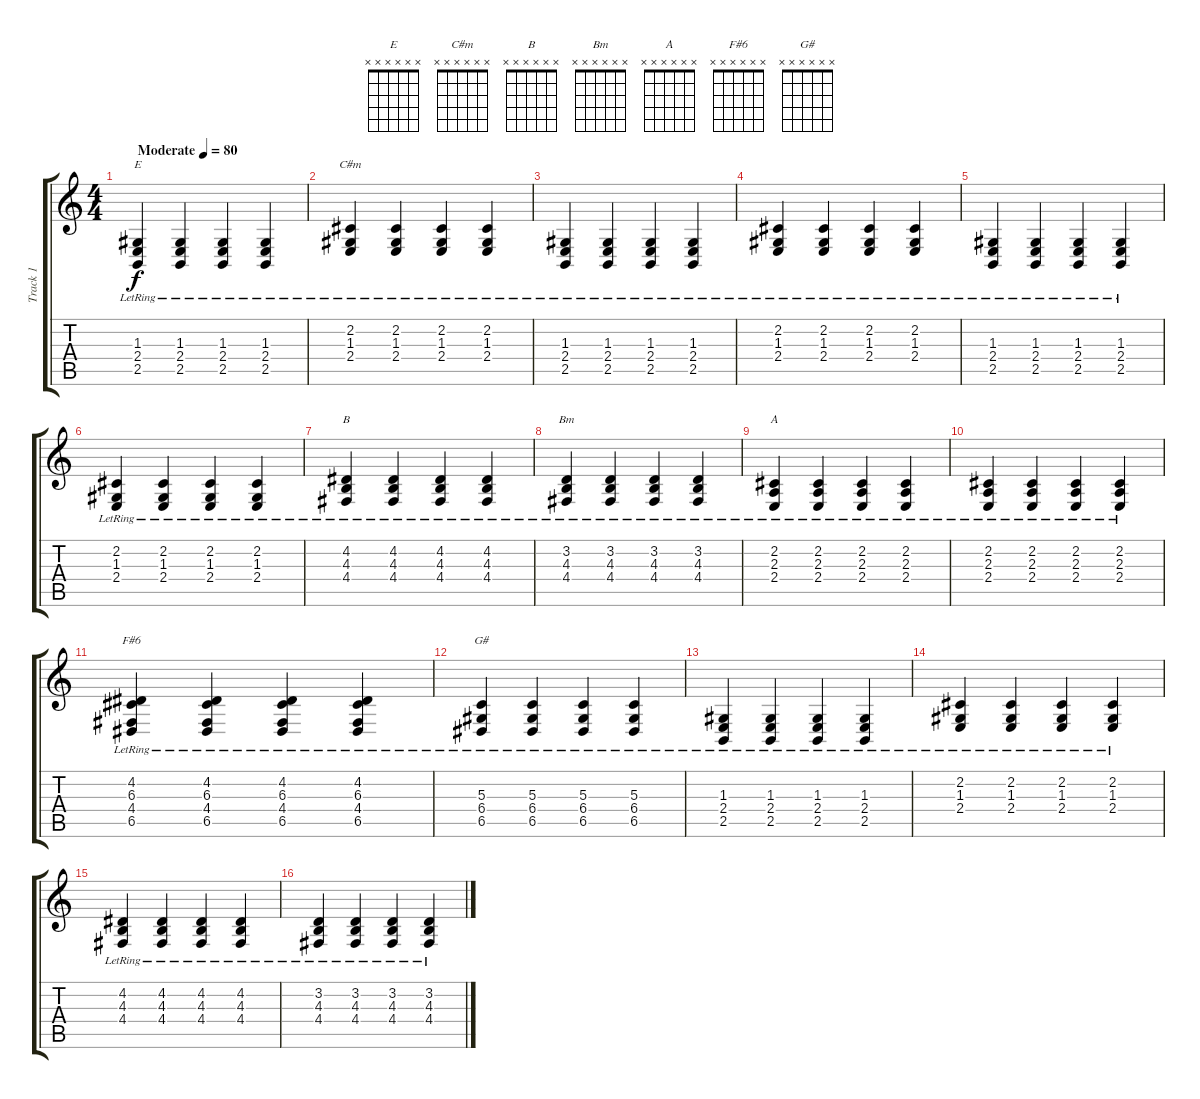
\track ("Track 1" "Track 1") {instrument electricgrandpiano}
\staff {score tabs}
\tuning (E4 B3 G3 D3 A2 E2) {hide}
\chord ("E" x x x x x x)
\chord ("C#m" x x x x x x)
\chord ("B" x x x x x x)
\chord ("Bm" x x x x x x)
\chord ("A" x x x x x x)
\chord ("F#6" x x x x x x)
\chord ("G#" x x x x x x)
\ts (4 4)
\tempo (80 "Moderate")
\clef g2
\ks c
(1.3{lr} 2.4{lr} 2.5{lr}).4{ch "E" dy f instrument electricgrandpiano} (1.3{lr} 2.4{lr} 2.5{lr}).4 (1.3{lr} 2.4{lr} 2.5{lr}).4 (1.3{lr} 2.4{lr} 2.5{lr}).4 |
(2.2{lr} 1.3{lr} 2.4{lr}).4{ch "C#m"} (2.2{lr} 1.3{lr} 2.4{lr}).4 (2.2{lr} 1.3{lr} 2.4{lr}).4 (2.2{lr} 1.3{lr} 2.4{lr}).4 |
(1.3{lr} 2.4{lr} 2.5{lr}).4 (1.3{lr} 2.4{lr} 2.5{lr}).4 (1.3{lr} 2.4{lr} 2.5{lr}).4 (1.3{lr} 2.4{lr} 2.5{lr}).4 |
(2.2{lr} 1.3{lr} 2.4{lr}).4 (2.2{lr} 1.3{lr} 2.4{lr}).4 (2.2{lr} 1.3{lr} 2.4{lr}).4 (2.2{lr} 1.3{lr} 2.4{lr}).4 |
(1.3{lr} 2.4{lr} 2.5{lr}).4 (1.3{lr} 2.4{lr} 2.5{lr}).4 (1.3{lr} 2.4{lr} 2.5{lr}).4 (1.3{lr} 2.4{lr} 2.5{lr}).4 |
(2.2{lr} 1.3{lr} 2.4{lr}).4 (2.2{lr} 1.3{lr} 2.4{lr}).4 (2.2{lr} 1.3{lr} 2.4{lr}).4 (2.2{lr} 1.3{lr} 2.4{lr}).4 |
(4.2{lr} 4.3{lr} 4.4{lr}).4{ch "B"} (4.2{lr} 4.3{lr} 4.4{lr}).4 (4.2{lr} 4.3{lr} 4.4{lr}).4 (4.2{lr} 4.3{lr} 4.4{lr}).4 |
(3.2{lr} 4.3{lr} 4.4{lr}).4{ch "Bm"} (3.2{lr} 4.3{lr} 4.4{lr}).4 (3.2{lr} 4.3{lr} 4.4{lr}).4 (3.2{lr} 4.3{lr} 4.4{lr}).4 |
(2.2{lr} 2.3{lr} 2.4{lr}).4{ch "A"} (2.2{lr} 2.3{lr} 2.4{lr}).4 (2.2{lr} 2.3{lr} 2.4{lr}).4 (2.2{lr} 2.3{lr} 2.4{lr}).4 |
(2.2{lr} 2.3{lr} 2.4{lr}).4 (2.2{lr} 2.3{lr} 2.4{lr}).4 (2.2{lr} 2.3{lr} 2.4{lr}).4 (2.2{lr} 2.3{lr} 2.4{lr}).4 |
(4.2{lr} 6.3{lr} 4.4{lr} 6.5{lr}).4{ch "F#6"} (4.2{lr} 6.3{lr} 4.4{lr} 6.5{lr}).4 (4.2{lr} 6.3{lr} 4.4{lr} 6.5{lr}).4 (4.2{lr} 6.3{lr} 4.4{lr} 6.5{lr}).4 |
(5.3{lr} 6.4{lr} 6.5{lr}).4{ch "G#"} (5.3{lr} 6.4{lr} 6.5{lr}).4 (5.3{lr} 6.4{lr} 6.5{lr}).4 (5.3{lr} 6.4{lr} 6.5{lr}).4 |
(1.3{lr} 2.4{lr} 2.5{lr}).4 (1.3{lr} 2.4{lr} 2.5{lr}).4 (1.3{lr} 2.4{lr} 2.5{lr}).4 (1.3{lr} 2.4{lr} 2.5{lr}).4 |
(2.2{lr} 1.3{lr} 2.4{lr}).4 (2.2{lr} 1.3{lr} 2.4{lr}).4 (2.2{lr} 1.3{lr} 2.4{lr}).4 (2.2{lr} 1.3{lr} 2.4{lr}).4 |
(4.2{lr} 4.3{lr} 4.4{lr}).4 (4.2{lr} 4.3{lr} 4.4{lr}).4 (4.2{lr} 4.3{lr} 4.4{lr}).4 (4.2{lr} 4.3{lr} 4.4{lr}).4 |
(3.2{lr} 4.3{lr} 4.4{lr}).4 (3.2{lr} 4.3{lr} 4.4{lr}).4 (3.2{lr} 4.3{lr} 4.4{lr}).4 (3.2{lr} 4.3{lr} 4.4{lr}).4
